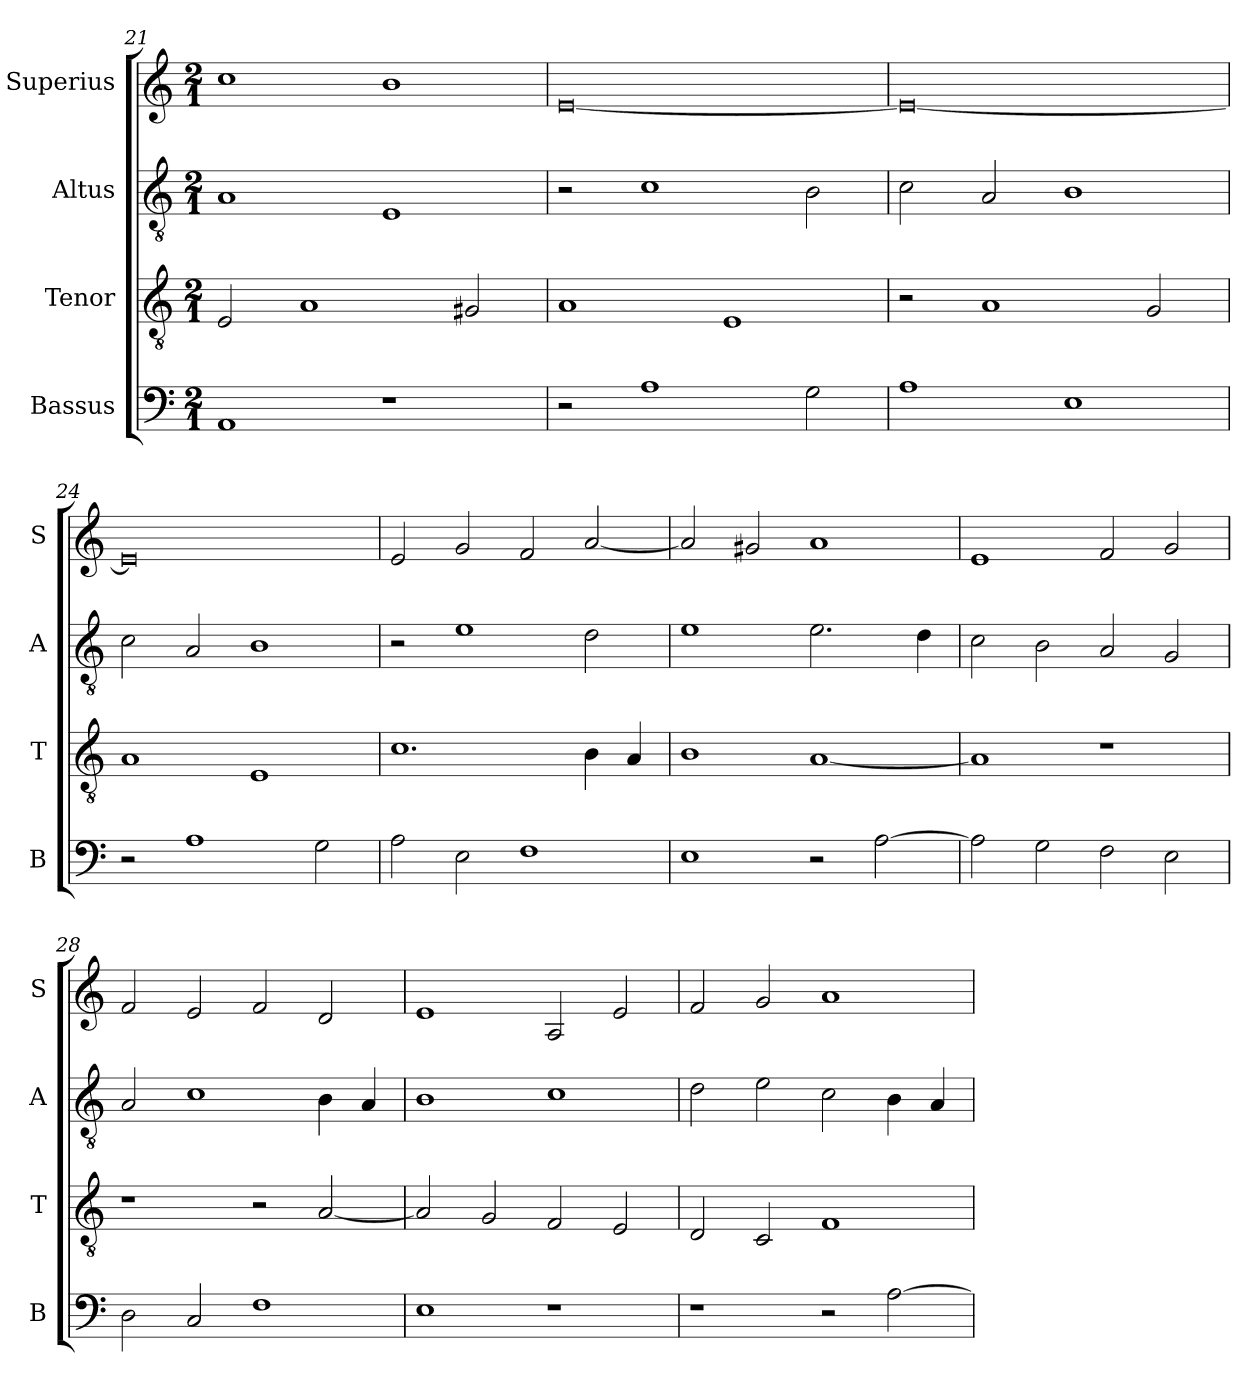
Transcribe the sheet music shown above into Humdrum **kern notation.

**kern	**kern	**kern	**kern
*part4	*part3	*part2	*part1
*staff4	*staff3	*staff2	*staff1
*I"Bassus	*I"Tenor	*I"Altus	*I"Superius
*I'B	*I'T	*I'A	*I'S
*clefF4	*clefGv2	*clefGv2	*clefG2
*k[]	*k[]	*k[]	*k[]
*C:	*C:	*C:	*C:
*M2/1	*M2/1	*M2/1	*M2/1
=21	=21	=21	=21
1AA	2E	1A	1cc
.	1A	.	.
1r	.	1E	1b
.	2G#X	.	.
=22	=22	=22	=22
2r	1A	2r	[0e
1A	.	1c	.
.	1E	.	.
2G	.	2B	.
=23	=23	=23	=23
1A	2r	2c	0e_
.	1A	2A	.
1E	.	1B	.
.	2G	.	.
=24	=24	=24	=24
2r	1A	2c	0e]
1A	.	2A	.
.	1E	1B	.
2G	.	.	.
=25	=25	=25	=25
2A	1.c	2r	2e
2E	.	1e	2g
1F	.	.	2f
.	4B	2d	[2a
.	4A	.	.
=26	=26	=26	=26
1E	1B	1e	2a]
.	.	.	2g#X
2r	[1A	2.e	1a
[2A	.	.	.
.	.	4d	.
=27	=27	=27	=27
2A]	1A]	2c	1e
2G	.	2B	.
2F	1r	2A	2f
2E	.	2G	2g
=28	=28	=28	=28
2D	1r	2A	2f
2C	.	1c	2e
1F	2r	.	2f
.	[2A	4B	2d
.	.	4A	.
=29	=29	=29	=29
1E	2A]	1B	1e
.	2G	.	.
1r	2F	1c	2A
.	2E	.	2e
=30	=30	=30	=30
1r	2D	2d	2f
.	2C	2e	2g
2r	1F	2c	1a
[2A	.	4B	.
.	.	4A	.
=	=	=	=
*-	*-	*-	*-
